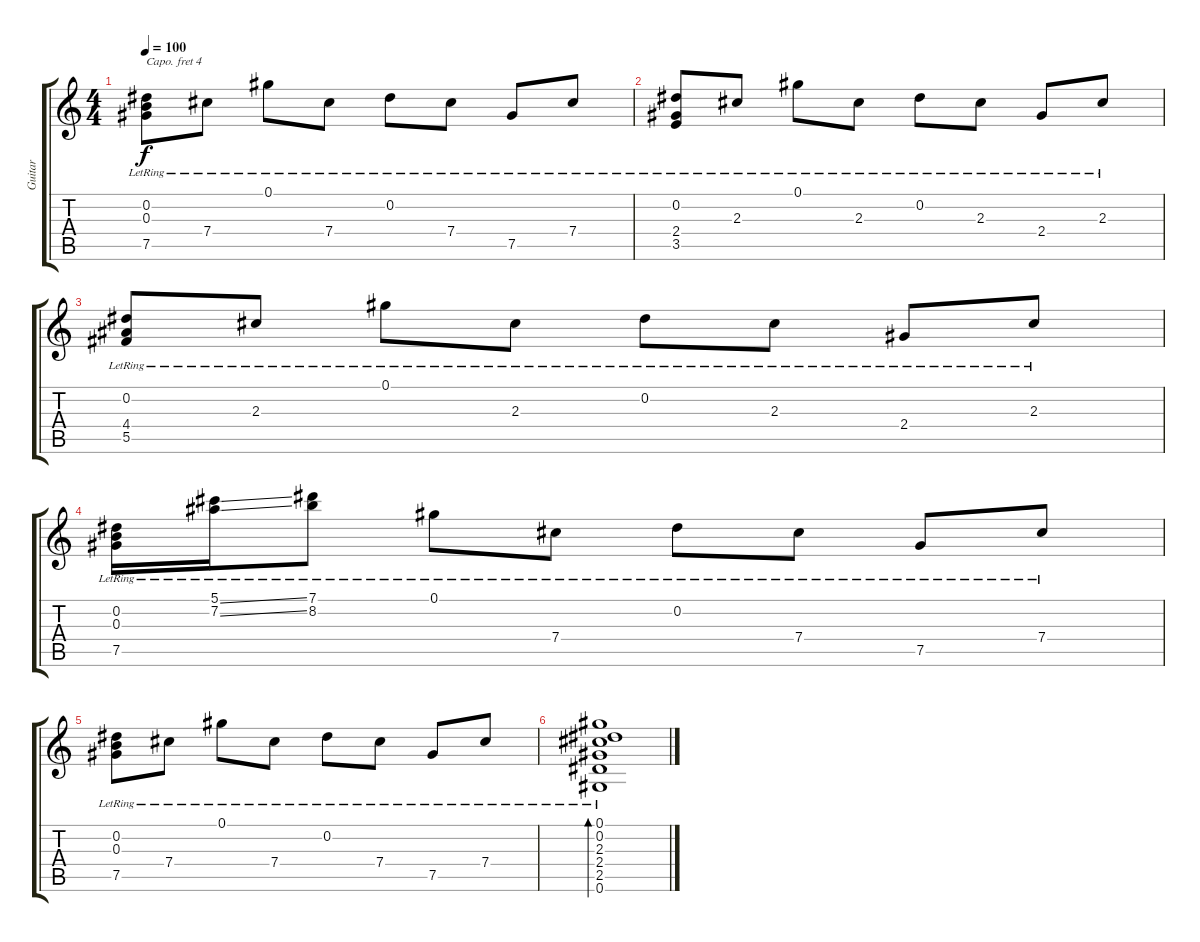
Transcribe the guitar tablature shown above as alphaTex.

\track ("Guitar" "Guitar") {instrument acousticguitarsteel}
\staff {score tabs}
\capo 4
\tuning (E4 B3 G3 D3 A2 E2) {hide}
\ts (4 4)
\tempo 100
\clef g2
\ks c
(0.2{lr} 0.3{lr} 7.5{lr}).8{dy f} 7.4{lr}.8 0.1{lr}.8 7.4{lr}.8 0.2{lr}.8 7.4{lr}.8 7.5{lr}.8 7.4{lr}.8 |
(0.2{lr} 2.4{lr} 3.5{lr}).8 2.3{lr}.8 0.1{lr}.8 2.3{lr}.8 0.2{lr}.8 2.3{lr}.8 2.4{lr}.8 2.3{lr}.8 |
(0.2{lr} 4.4{lr} 5.5{lr}).8 2.3{lr}.8 0.1{lr}.8 2.3{lr}.8 0.2{lr}.8 2.3{lr}.8 2.4{lr}.8 2.3{lr}.8 |
(0.2{lr} 0.3{lr} 7.5{lr}).16 (5.1{ss lr} 7.2{ss lr}).16 (7.1{lr} 8.2{lr}).8 0.1{lr}.8 7.4{lr}.8 0.2{lr}.8 7.4{lr}.8 7.5{lr}.8 7.4{lr}.8 |
(0.2{lr} 0.3{lr} 7.5{lr}).8 7.4{lr}.8 0.1{lr}.8 7.4{lr}.8 0.2{lr}.8 7.4{lr}.8 7.5{lr}.8 7.4{lr}.8 |
(0.1{lr} 0.2{lr} 2.3{lr} 2.4{lr} 2.5{lr} 0.6{lr}).1{bd 240}
